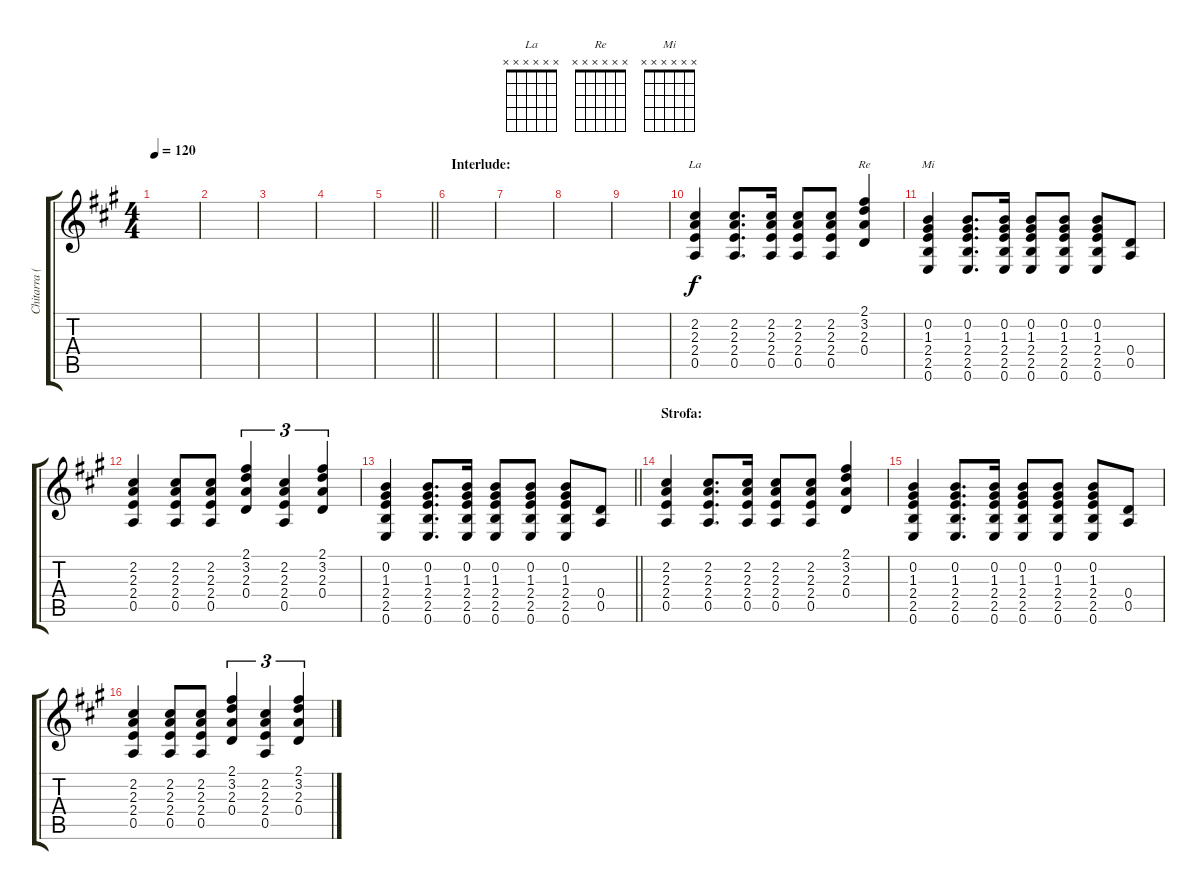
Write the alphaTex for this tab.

\track ("Chitarra (acustica)" "Chitarra (") {instrument acousticguitarsteel}
\staff {score tabs}
\tuning (E4 B3 G3 D3 A2 E2) {hide}
\chord ("La" x x x x x x)
\chord ("Re" x x x x x x)
\chord ("Mi" x x x x x x)
\ts (4 4)
\tempo 120
\clef g2
\ks a
|
|
|
|
\barLineRight lightlight
|
\section ("" "Interlude:")
|
|
|
|
(2.2 2.3 2.4 0.5).4{ch "La"} (2.2 2.3 2.4 0.5).8{d} (2.2 2.3 2.4 0.5).16 (2.2 2.3 2.4 0.5).8 (2.2 2.3 2.4 0.5).8 (2.1 3.2 2.3 0.4).4{ch "Re"} |
(0.2 1.3 2.4 2.5 0.6).4{ch "Mi"} (0.2 1.3 2.4 2.5 0.6).8{d} (0.2 1.3 2.4 2.5 0.6).16 (0.2 1.3 2.4 2.5 0.6).8 (0.2 1.3 2.4 2.5 0.6).8 (0.2 1.3 2.4 2.5 0.6).8 (0.4 0.5).8 |
(2.2 2.3 2.4 0.5).4 (2.2 2.3 2.4 0.5).8 (2.2 2.3 2.4 0.5).8 (2.1 3.2 2.3 0.4).4{tu (3 2)} (2.2 2.3 2.4 0.5).4{tu (3 2)} (2.1 3.2 2.3 0.4).4{tu (3 2)} |
\barLineRight lightlight
(0.2 1.3 2.4 2.5 0.6).4 (0.2 1.3 2.4 2.5 0.6).8{d} (0.2 1.3 2.4 2.5 0.6).16 (0.2 1.3 2.4 2.5 0.6).8 (0.2 1.3 2.4 2.5 0.6).8 (0.2 1.3 2.4 2.5 0.6).8 (0.4 0.5).8 |
\section ("" "Strofa:")
(2.2 2.3 2.4 0.5).4 (2.2 2.3 2.4 0.5).8{d} (2.2 2.3 2.4 0.5).16 (2.2 2.3 2.4 0.5).8 (2.2 2.3 2.4 0.5).8 (2.1 3.2 2.3 0.4).4 |
(0.2 1.3 2.4 2.5 0.6).4 (0.2 1.3 2.4 2.5 0.6).8{d} (0.2 1.3 2.4 2.5 0.6).16 (0.2 1.3 2.4 2.5 0.6).8 (0.2 1.3 2.4 2.5 0.6).8 (0.2 1.3 2.4 2.5 0.6).8 (0.4 0.5).8 |
(2.2 2.3 2.4 0.5).4 (2.2 2.3 2.4 0.5).8 (2.2 2.3 2.4 0.5).8 (2.1 3.2 2.3 0.4).4{tu (3 2)} (2.2 2.3 2.4 0.5).4{tu (3 2)} (2.1 3.2 2.3 0.4).4{tu (3 2)}
